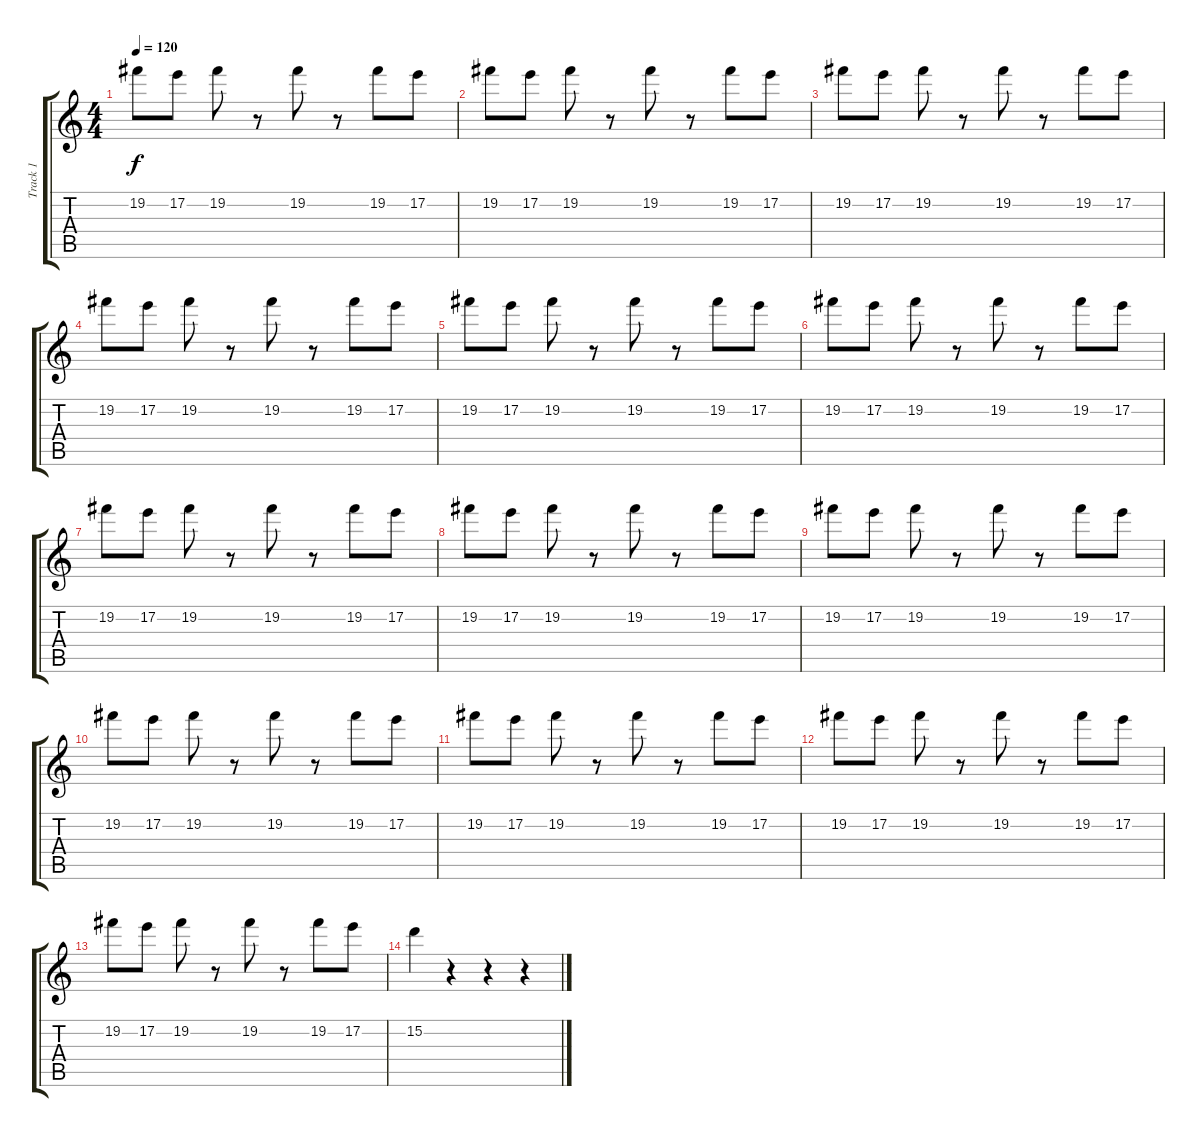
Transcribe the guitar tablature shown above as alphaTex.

\track ("Track 1" "Track 1") {instrument overdrivenguitar}
\staff {score tabs}
\tuning (E4 B3 G3 D3 A2 E2) {hide}
\ts (4 4)
\tempo 120
\clef g2
\ks c
19.2.8{dy f} 17.2.8 19.2.8 r.8 19.2.8 r.8 19.2.8 17.2.8 |
19.2.8 17.2.8 19.2.8 r.8 19.2.8 r.8 19.2.8 17.2.8 |
19.2.8 17.2.8 19.2.8 r.8 19.2.8 r.8 19.2.8 17.2.8 |
19.2.8 17.2.8 19.2.8 r.8 19.2.8 r.8 19.2.8 17.2.8 |
19.2.8 17.2.8 19.2.8 r.8 19.2.8 r.8 19.2.8 17.2.8 |
19.2.8 17.2.8 19.2.8 r.8 19.2.8 r.8 19.2.8 17.2.8 |
19.2.8 17.2.8 19.2.8 r.8 19.2.8 r.8 19.2.8 17.2.8 |
19.2.8 17.2.8 19.2.8 r.8 19.2.8 r.8 19.2.8 17.2.8 |
19.2.8 17.2.8 19.2.8 r.8 19.2.8 r.8 19.2.8 17.2.8 |
19.2.8 17.2.8 19.2.8 r.8 19.2.8 r.8 19.2.8 17.2.8 |
19.2.8 17.2.8 19.2.8 r.8 19.2.8 r.8 19.2.8 17.2.8 |
19.2.8 17.2.8 19.2.8 r.8 19.2.8 r.8 19.2.8 17.2.8 |
19.2.8 17.2.8 19.2.8 r.8 19.2.8 r.8 19.2.8 17.2.8 |
15.2.4 r.4 r.4 r.4
